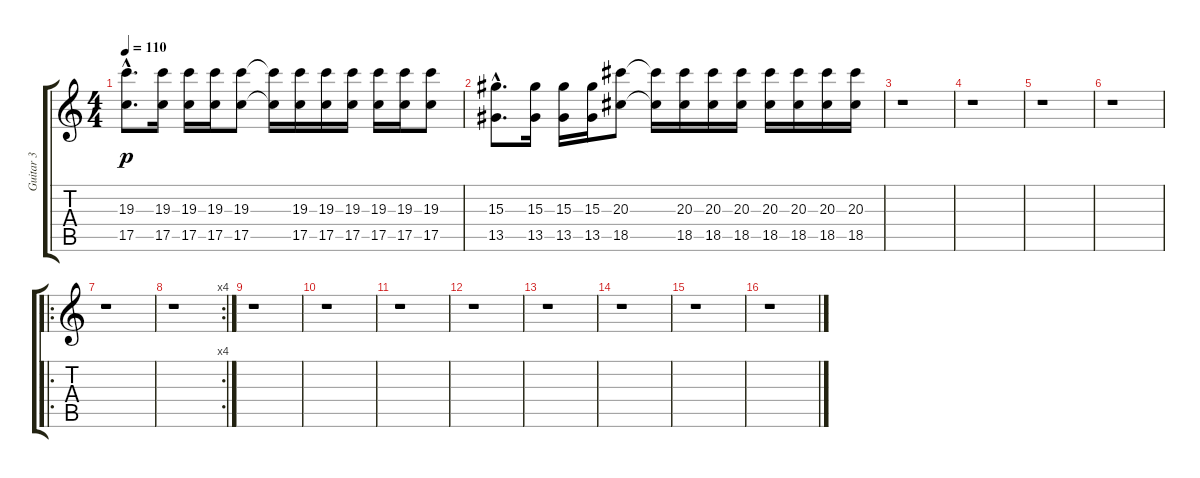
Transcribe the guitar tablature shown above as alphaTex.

\track ("Guitar 3" "Guitar 3") {instrument distortionguitar}
\staff {score tabs}
\tuning (D4 A3 F3 C3 G2 C2) {hide}
\ts (4 4)
\tempo 110
\clef g2
\ks c
(19.3{hac} 17.5{hac}).8{d dy p} (19.3 17.5).16 (19.3 17.5).16 (19.3 17.5).16 (19.3 17.5).8 (19.3{t} 17.5{t}).16 (19.3 17.5).16 (19.3 17.5).16 (19.3 17.5).16 (19.3 17.5).16 (19.3 17.5).16 (19.3 17.5).8 |
(15.3{hac} 13.5{hac}).8{d} (15.3 13.5).16 (15.3 13.5).16 (15.3 13.5).16 (20.3 18.5).8 (20.3{t} 18.5{t}).16 (20.3 18.5).16 (20.3 18.5).16 (20.3 18.5).16 (20.3 18.5).16 (20.3 18.5).16 (20.3 18.5).16 (20.3 18.5).16 |
r.1 |
r.1 |
r.1 |
r.1 |
\ro
r.1 |
\rc 4
r.1 |
r.1 |
r.1 |
r.1 |
r.1 |
r.1 |
r.1 |
r.1 |
r.1
